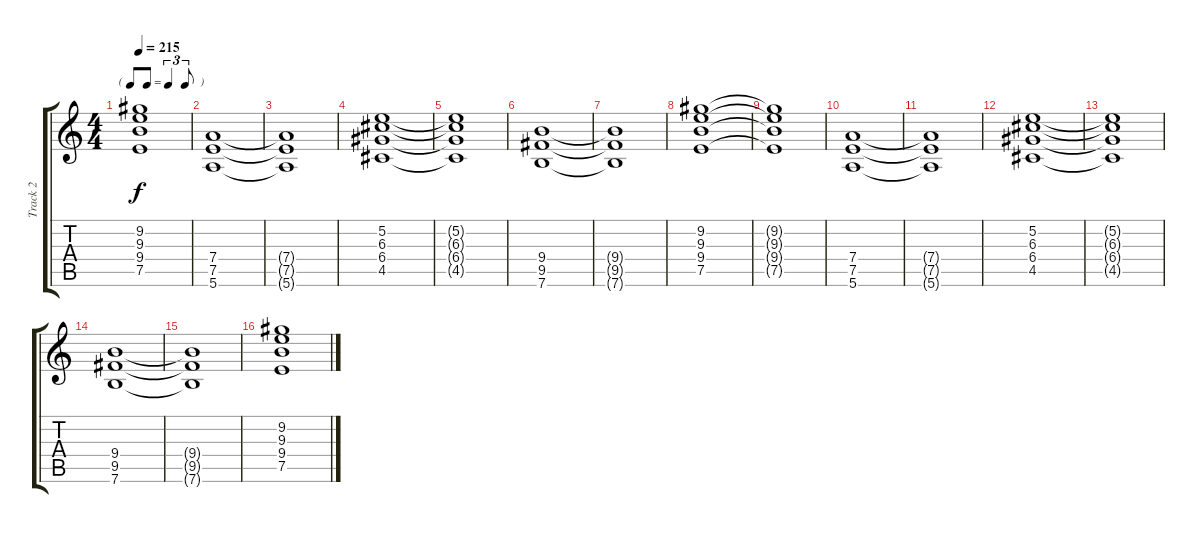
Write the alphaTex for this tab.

\track ("Track 2" "Track 2") {instrument electricguitarclean}
\staff {score tabs}
\tuning (E4 B3 G3 D3 A2 E2) {hide}
\ts (4 4)
\tf triplet8th
\tempo 215
\clef g2
\ks c
(9.2{t} 9.3{t} 9.4{t} 7.5{t}).1{dy f} |
(7.4 7.5 5.6).1 |
(7.4{t} 7.5{t} 5.6{t}).1 |
(5.2 6.3 6.4 4.5).1 |
(5.2{t} 6.3{t} 6.4{t} 4.5{t}).1 |
(9.4 9.5 7.6).1 |
(9.4{t} 9.5{t} 7.6{t}).1 |
(9.2 9.3 9.4 7.5).1 |
(9.2{t} 9.3{t} 9.4{t} 7.5{t}).1 |
(7.4 7.5 5.6).1 |
(7.4{t} 7.5{t} 5.6{t}).1 |
(5.2 6.3 6.4 4.5).1 |
(5.2{t} 6.3{t} 6.4{t} 4.5{t}).1 |
(9.4 9.5 7.6).1 |
(9.4{t} 9.5{t} 7.6{t}).1 |
(9.2 9.3 9.4 7.5).1
